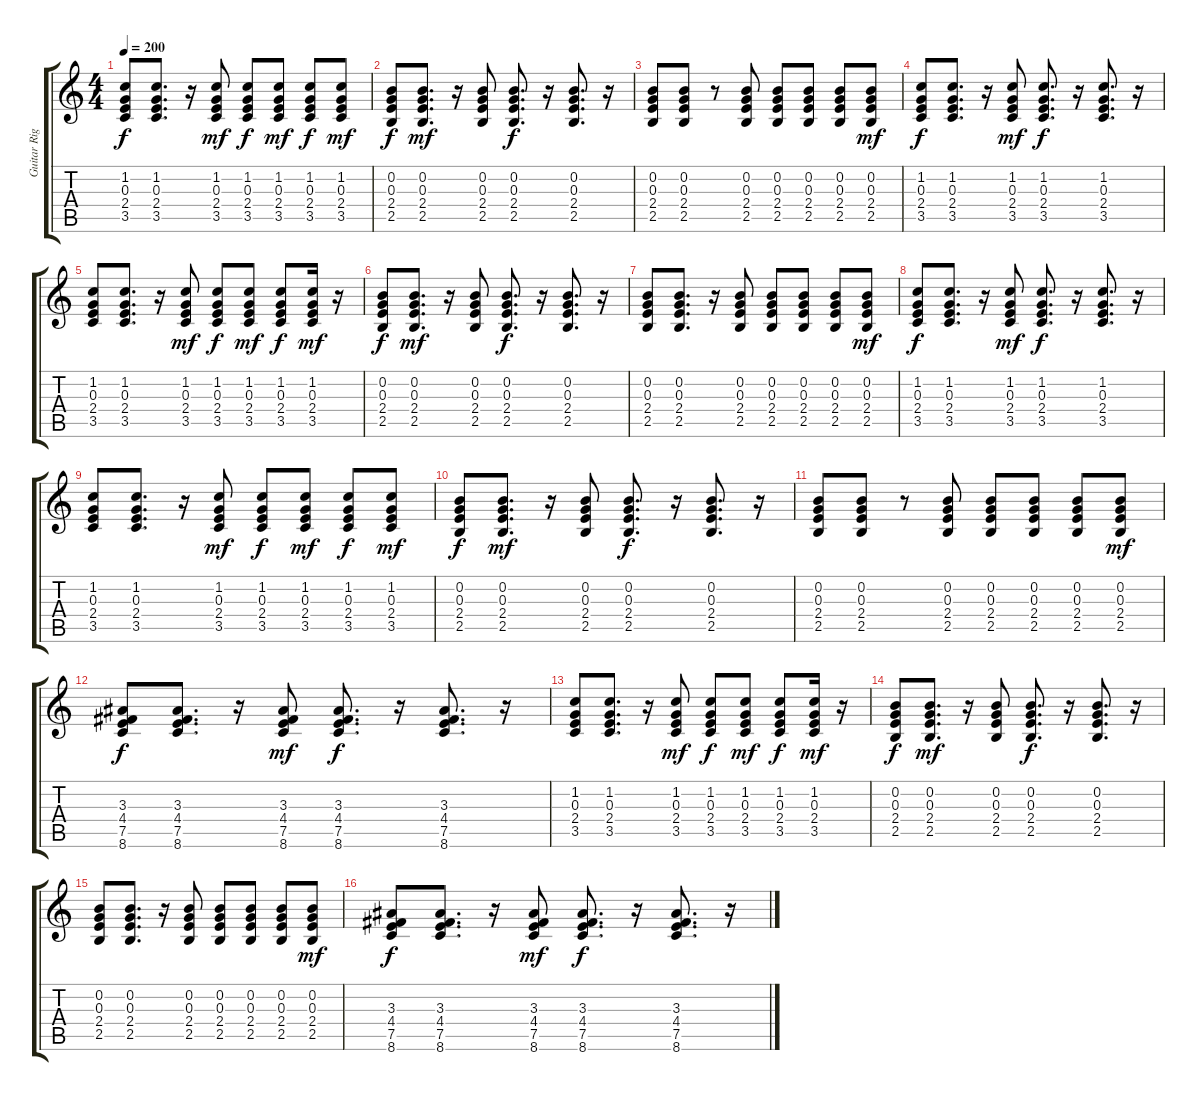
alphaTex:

\track ("Guitar Right" "Guitar Rig") {instrument acousticguitarsteel}
\staff {score tabs}
\tuning (E4 B3 G3 D3 A2 E2) {hide}
\ts (4 4)
\tempo 200
\clef g2
\ks c
(1.2 0.3 2.4 3.5).8{dy f} (1.2 0.3 2.4 3.5).8{d} r.16 (1.2 0.3 2.4 3.5).8{dy mf} (1.2 0.3 2.4 3.5).8{dy f} (1.2 0.3 2.4 3.5).8{dy mf} (1.2 0.3 2.4 3.5).8{dy f} (1.2 0.3 2.4 3.5).8{dy mf} |
(0.2 0.3 2.4 2.5).8{dy f} (0.2 0.3 2.4 2.5).8{d dy mf} r.16 (0.2 0.3 2.4 2.5).8 (0.2 0.3 2.4 2.5).8{d dy f} r.16 (0.2 0.3 2.4 2.5).8{d} r.16 |
(0.2 0.3 2.4 2.5).8 (0.2 0.3 2.4 2.5).8 r.8 (0.2 0.3 2.4 2.5).8 (0.2 0.3 2.4 2.5).8 (0.2 0.3 2.4 2.5).8 (0.2 0.3 2.4 2.5).8 (0.2 0.3 2.4 2.5).8{dy mf} |
(1.2 0.3 2.4 3.5).8{dy f} (1.2 0.3 2.4 3.5).8{d} r.16 (1.2 0.3 2.4 3.5).8{dy mf} (1.2 0.3 2.4 3.5).8{d dy f} r.16 (1.2 0.3 2.4 3.5).8{d} r.16 |
(1.2 0.3 2.4 3.5).8 (1.2 0.3 2.4 3.5).8{d} r.16 (1.2 0.3 2.4 3.5).8{dy mf} (1.2 0.3 2.4 3.5).8{dy f} (1.2 0.3 2.4 3.5).8{dy mf} (1.2 0.3 2.4 3.5).8{dy f} (1.2 0.3 2.4 3.5).16{dy mf} r.16 |
(0.2 0.3 2.4 2.5).8{dy f} (0.2 0.3 2.4 2.5).8{d dy mf} r.16 (0.2 0.3 2.4 2.5).8 (0.2 0.3 2.4 2.5).8{d dy f} r.16 (0.2 0.3 2.4 2.5).8{d} r.16 |
(0.2 0.3 2.4 2.5).8 (0.2 0.3 2.4 2.5).8{d} r.16 (0.2 0.3 2.4 2.5).8 (0.2 0.3 2.4 2.5).8 (0.2 0.3 2.4 2.5).8 (0.2 0.3 2.4 2.5).8 (0.2 0.3 2.4 2.5).8{dy mf} |
(1.2 0.3 2.4 3.5).8{dy f} (1.2 0.3 2.4 3.5).8{d} r.16 (1.2 0.3 2.4 3.5).8{dy mf} (1.2 0.3 2.4 3.5).8{d dy f} r.16 (1.2 0.3 2.4 3.5).8{d} r.16 |
(1.2 0.3 2.4 3.5).8 (1.2 0.3 2.4 3.5).8{d} r.16 (1.2 0.3 2.4 3.5).8{dy mf} (1.2 0.3 2.4 3.5).8{dy f} (1.2 0.3 2.4 3.5).8{dy mf} (1.2 0.3 2.4 3.5).8{dy f} (1.2 0.3 2.4 3.5).8{dy mf} |
(0.2 0.3 2.4 2.5).8{dy f} (0.2 0.3 2.4 2.5).8{d dy mf} r.16 (0.2 0.3 2.4 2.5).8 (0.2 0.3 2.4 2.5).8{d dy f} r.16 (0.2 0.3 2.4 2.5).8{d} r.16 |
(0.2 0.3 2.4 2.5).8 (0.2 0.3 2.4 2.5).8 r.8 (0.2 0.3 2.4 2.5).8 (0.2 0.3 2.4 2.5).8 (0.2 0.3 2.4 2.5).8 (0.2 0.3 2.4 2.5).8 (0.2 0.3 2.4 2.5).8{dy mf} |
(3.3 4.4 7.5 8.6).8{dy f} (3.3 4.4 7.5 8.6).8{d} r.16 (3.3 4.4 7.5 8.6).8{dy mf} (3.3 4.4 7.5 8.6).8{d dy f} r.16 (3.3 4.4 7.5 8.6).8{d} r.16 |
(1.2 0.3 2.4 3.5).8 (1.2 0.3 2.4 3.5).8{d} r.16 (1.2 0.3 2.4 3.5).8{dy mf} (1.2 0.3 2.4 3.5).8{dy f} (1.2 0.3 2.4 3.5).8{dy mf} (1.2 0.3 2.4 3.5).8{dy f} (1.2 0.3 2.4 3.5).16{dy mf} r.16 |
(0.2 0.3 2.4 2.5).8{dy f} (0.2 0.3 2.4 2.5).8{d dy mf} r.16 (0.2 0.3 2.4 2.5).8 (0.2 0.3 2.4 2.5).8{d dy f} r.16 (0.2 0.3 2.4 2.5).8{d} r.16 |
(0.2 0.3 2.4 2.5).8 (0.2 0.3 2.4 2.5).8{d} r.16 (0.2 0.3 2.4 2.5).8 (0.2 0.3 2.4 2.5).8 (0.2 0.3 2.4 2.5).8 (0.2 0.3 2.4 2.5).8 (0.2 0.3 2.4 2.5).8{dy mf} |
(3.3 4.4 7.5 8.6).8{dy f} (3.3 4.4 7.5 8.6).8{d} r.16 (3.3 4.4 7.5 8.6).8{dy mf} (3.3 4.4 7.5 8.6).8{d dy f} r.16 (3.3 4.4 7.5 8.6).8{d} r.16
